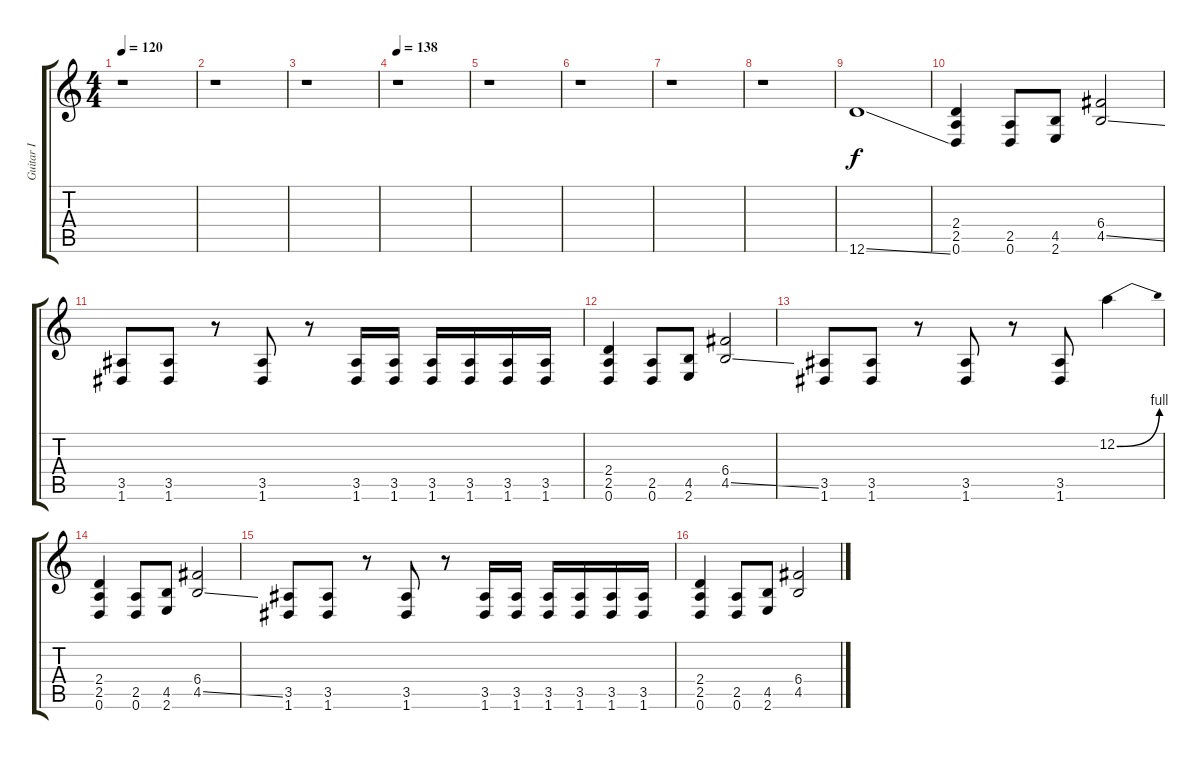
\track ("Guitar I" "Guitar I") {instrument distortionguitar}
\staff {score tabs}
\tuning (D4 A3 F3 C3 G2 D2) {hide}
\ts (4 4)
\tempo 120
\clef g2
\ks c
r.1{dy f instrument distortionguitar} |
r.1 |
r.1 |
\tempo 138
r.1 |
r.1 |
r.1 |
r.1 |
r.1 |
12.6{ss}.1 |
(2.4 2.5 0.6).4 (2.5 0.6).8 (4.5 2.6).8 (6.4 4.5{ss}).2 |
(3.5 1.6).8 (3.5 1.6).8 r.8 (3.5 1.6).8 r.8 (3.5 1.6).16 (3.5 1.6).16 (3.5 1.6).16 (3.5 1.6).16 (3.5 1.6).16 (3.5 1.6).16 |
(2.4 2.5 0.6).4 (2.5 0.6).8 (4.5 2.6).8 (6.4 4.5{ss}).2 |
(3.5 1.6).8 (3.5 1.6).8 r.8 (3.5 1.6).8 r.8 (3.5 1.6).8 12.2{be (bend 0 0 60 4)}.4 |
(2.4 2.5 0.6).4 (2.5 0.6).8 (4.5 2.6).8 (6.4 4.5{ss}).2 |
(3.5 1.6).8 (3.5 1.6).8 r.8 (3.5 1.6).8 r.8 (3.5 1.6).16 (3.5 1.6).16 (3.5 1.6).16 (3.5 1.6).16 (3.5 1.6).16 (3.5 1.6).16 |
(2.4 2.5 0.6).4 (2.5 0.6).8 (4.5 2.6).8 (6.4 4.5{ss}).2
